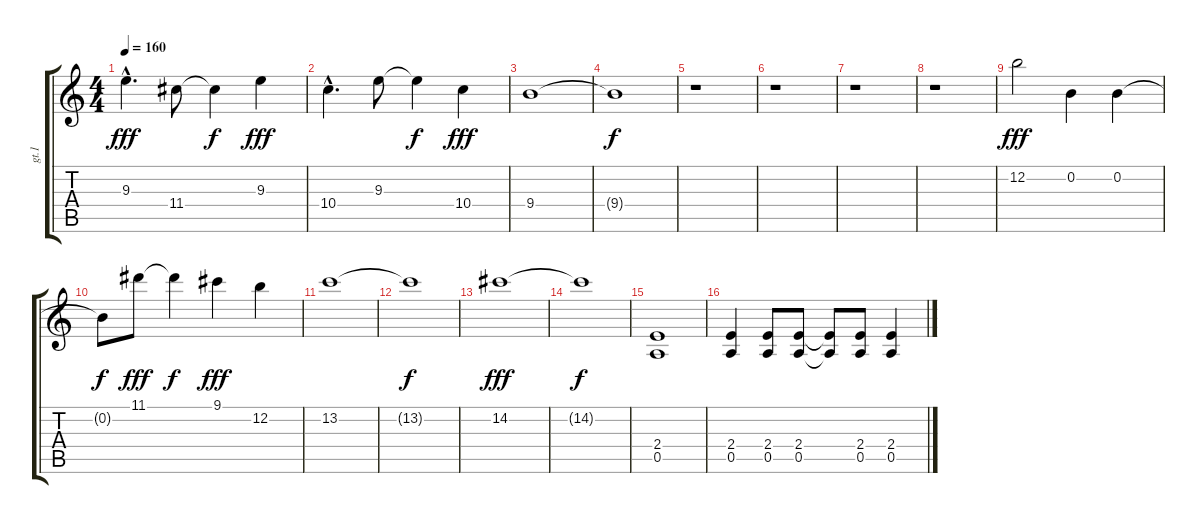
\track ("gt.1" "gt.1") {instrument distortionguitar}
\staff {score tabs}
\tuning (E4 B3 G3 D3 A2 E2) {hide}
\ts (4 4)
\tempo 160
\clef g2
\ks c
9.3{hac}.4{d dy fff} 11.4.8 11.4{t}.4{dy f} 9.3.4{dy fff} |
10.4{hac}.4{d} 9.3.8 9.3{t}.4{dy f} 10.4.4{dy fff} |
9.4.1 |
9.4{t}.1{dy f} |
r.1 |
r.1 |
r.1 |
r.1 |
12.2.2{dy fff} 0.2.4 0.2.4 |
0.2{t}.8{dy f} 11.1.8{dy fff} 11.1{t}.4{dy f} 9.1.4{dy fff} 12.2.4 |
13.2.1 |
13.2{t}.1{dy f} |
14.2.1{dy fff} |
14.2{t}.1{dy f} |
(2.4 0.5).1 |
(2.4 0.5).4 (2.4 0.5).8 (2.4 0.5).8 (2.4{t} 0.5{t}).8 (2.4 0.5).8 (2.4 0.5).4
